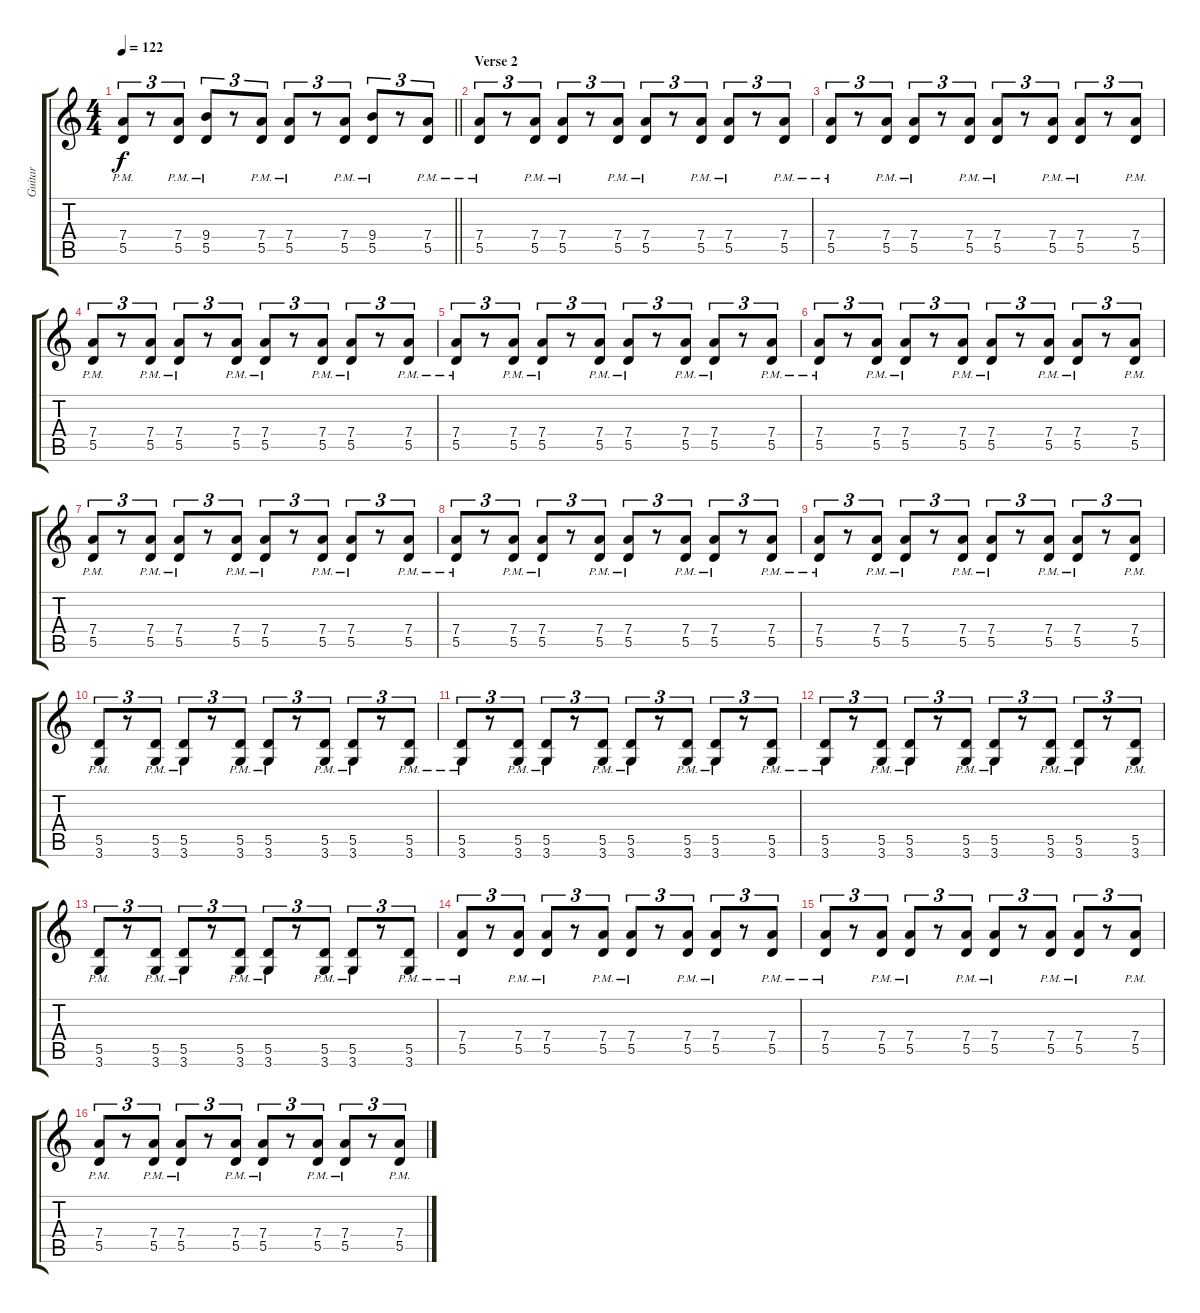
\track ("Guitar" "Guitar") {instrument electricguitarmuted}
\staff {score tabs}
\tuning (E4 B3 G3 D3 A2 E2) {hide}
\ts (4 4)
\tempo 122
\clef g2
\barLineRight lightlight
\ks c
(7.4{pm} 5.5{pm}).8{tu (3 2) dy f} r.8{tu (3 2)} (7.4{pm} 5.5{pm}).8{tu (3 2)} (9.4{pm} 5.5{pm}).8{tu (3 2)} r.8{tu (3 2)} (7.4{pm} 5.5{pm}).8{tu (3 2)} (7.4{pm} 5.5{pm}).8{tu (3 2)} r.8{tu (3 2)} (7.4{pm} 5.5{pm}).8{tu (3 2)} (9.4{pm} 5.5{pm}).8{tu (3 2)} r.8{tu (3 2)} (7.4{pm} 5.5{pm}).8{tu (3 2)} |
\section ("" "Verse 2")
(7.4{pm} 5.5{pm}).8{tu (3 2)} r.8{tu (3 2)} (7.4{pm} 5.5{pm}).8{tu (3 2)} (7.4{pm} 5.5{pm}).8{tu (3 2)} r.8{tu (3 2)} (7.4{pm} 5.5{pm}).8{tu (3 2)} (7.4{pm} 5.5{pm}).8{tu (3 2)} r.8{tu (3 2)} (7.4{pm} 5.5{pm}).8{tu (3 2)} (7.4{pm} 5.5{pm}).8{tu (3 2)} r.8{tu (3 2)} (7.4{pm} 5.5{pm}).8{tu (3 2)} |
(7.4{pm} 5.5{pm}).8{tu (3 2)} r.8{tu (3 2)} (7.4{pm} 5.5{pm}).8{tu (3 2)} (7.4{pm} 5.5{pm}).8{tu (3 2)} r.8{tu (3 2)} (7.4{pm} 5.5{pm}).8{tu (3 2)} (7.4{pm} 5.5{pm}).8{tu (3 2)} r.8{tu (3 2)} (7.4{pm} 5.5{pm}).8{tu (3 2)} (7.4{pm} 5.5{pm}).8{tu (3 2)} r.8{tu (3 2)} (7.4{pm} 5.5{pm}).8{tu (3 2)} |
(7.4{pm} 5.5{pm}).8{tu (3 2)} r.8{tu (3 2)} (7.4{pm} 5.5{pm}).8{tu (3 2)} (7.4{pm} 5.5{pm}).8{tu (3 2)} r.8{tu (3 2)} (7.4{pm} 5.5{pm}).8{tu (3 2)} (7.4{pm} 5.5{pm}).8{tu (3 2)} r.8{tu (3 2)} (7.4{pm} 5.5{pm}).8{tu (3 2)} (7.4{pm} 5.5{pm}).8{tu (3 2)} r.8{tu (3 2)} (7.4{pm} 5.5{pm}).8{tu (3 2)} |
(7.4{pm} 5.5{pm}).8{tu (3 2)} r.8{tu (3 2)} (7.4{pm} 5.5{pm}).8{tu (3 2)} (7.4{pm} 5.5{pm}).8{tu (3 2)} r.8{tu (3 2)} (7.4{pm} 5.5{pm}).8{tu (3 2)} (7.4{pm} 5.5{pm}).8{tu (3 2)} r.8{tu (3 2)} (7.4{pm} 5.5{pm}).8{tu (3 2)} (7.4{pm} 5.5{pm}).8{tu (3 2)} r.8{tu (3 2)} (7.4{pm} 5.5{pm}).8{tu (3 2)} |
(7.4{pm} 5.5{pm}).8{tu (3 2)} r.8{tu (3 2)} (7.4{pm} 5.5{pm}).8{tu (3 2)} (7.4{pm} 5.5{pm}).8{tu (3 2)} r.8{tu (3 2)} (7.4{pm} 5.5{pm}).8{tu (3 2)} (7.4{pm} 5.5{pm}).8{tu (3 2)} r.8{tu (3 2)} (7.4{pm} 5.5{pm}).8{tu (3 2)} (7.4{pm} 5.5{pm}).8{tu (3 2)} r.8{tu (3 2)} (7.4{pm} 5.5{pm}).8{tu (3 2)} |
(7.4{pm} 5.5{pm}).8{tu (3 2)} r.8{tu (3 2)} (7.4{pm} 5.5{pm}).8{tu (3 2)} (7.4{pm} 5.5{pm}).8{tu (3 2)} r.8{tu (3 2)} (7.4{pm} 5.5{pm}).8{tu (3 2)} (7.4{pm} 5.5{pm}).8{tu (3 2)} r.8{tu (3 2)} (7.4{pm} 5.5{pm}).8{tu (3 2)} (7.4{pm} 5.5{pm}).8{tu (3 2)} r.8{tu (3 2)} (7.4{pm} 5.5{pm}).8{tu (3 2)} |
(7.4{pm} 5.5{pm}).8{tu (3 2)} r.8{tu (3 2)} (7.4{pm} 5.5{pm}).8{tu (3 2)} (7.4{pm} 5.5{pm}).8{tu (3 2)} r.8{tu (3 2)} (7.4{pm} 5.5{pm}).8{tu (3 2)} (7.4{pm} 5.5{pm}).8{tu (3 2)} r.8{tu (3 2)} (7.4{pm} 5.5{pm}).8{tu (3 2)} (7.4{pm} 5.5{pm}).8{tu (3 2)} r.8{tu (3 2)} (7.4{pm} 5.5{pm}).8{tu (3 2)} |
(7.4{pm} 5.5{pm}).8{tu (3 2)} r.8{tu (3 2)} (7.4{pm} 5.5{pm}).8{tu (3 2)} (7.4{pm} 5.5{pm}).8{tu (3 2)} r.8{tu (3 2)} (7.4{pm} 5.5{pm}).8{tu (3 2)} (7.4{pm} 5.5{pm}).8{tu (3 2)} r.8{tu (3 2)} (7.4{pm} 5.5{pm}).8{tu (3 2)} (7.4{pm} 5.5{pm}).8{tu (3 2)} r.8{tu (3 2)} (7.4{pm} 5.5{pm}).8{tu (3 2)} |
(5.5{pm} 3.6{pm}).8{tu (3 2)} r.8{tu (3 2)} (5.5{pm} 3.6{pm}).8{tu (3 2)} (5.5{pm} 3.6{pm}).8{tu (3 2)} r.8{tu (3 2)} (5.5{pm} 3.6{pm}).8{tu (3 2)} (5.5{pm} 3.6{pm}).8{tu (3 2)} r.8{tu (3 2)} (5.5{pm} 3.6{pm}).8{tu (3 2)} (5.5{pm} 3.6{pm}).8{tu (3 2)} r.8{tu (3 2)} (5.5{pm} 3.6{pm}).8{tu (3 2)} |
(5.5{pm} 3.6{pm}).8{tu (3 2)} r.8{tu (3 2)} (5.5{pm} 3.6{pm}).8{tu (3 2)} (5.5{pm} 3.6{pm}).8{tu (3 2)} r.8{tu (3 2)} (5.5{pm} 3.6{pm}).8{tu (3 2)} (5.5{pm} 3.6{pm}).8{tu (3 2)} r.8{tu (3 2)} (5.5{pm} 3.6{pm}).8{tu (3 2)} (5.5{pm} 3.6{pm}).8{tu (3 2)} r.8{tu (3 2)} (5.5{pm} 3.6{pm}).8{tu (3 2)} |
(5.5{pm} 3.6{pm}).8{tu (3 2)} r.8{tu (3 2)} (5.5{pm} 3.6{pm}).8{tu (3 2)} (5.5{pm} 3.6{pm}).8{tu (3 2)} r.8{tu (3 2)} (5.5{pm} 3.6{pm}).8{tu (3 2)} (5.5{pm} 3.6{pm}).8{tu (3 2)} r.8{tu (3 2)} (5.5{pm} 3.6{pm}).8{tu (3 2)} (5.5{pm} 3.6{pm}).8{tu (3 2)} r.8{tu (3 2)} (5.5{pm} 3.6{pm}).8{tu (3 2)} |
(5.5{pm} 3.6{pm}).8{tu (3 2)} r.8{tu (3 2)} (5.5{pm} 3.6{pm}).8{tu (3 2)} (5.5{pm} 3.6{pm}).8{tu (3 2)} r.8{tu (3 2)} (5.5{pm} 3.6{pm}).8{tu (3 2)} (5.5{pm} 3.6{pm}).8{tu (3 2)} r.8{tu (3 2)} (5.5{pm} 3.6{pm}).8{tu (3 2)} (5.5{pm} 3.6{pm}).8{tu (3 2)} r.8{tu (3 2)} (5.5{pm} 3.6{pm}).8{tu (3 2)} |
(7.4{pm} 5.5{pm}).8{tu (3 2)} r.8{tu (3 2)} (7.4{pm} 5.5{pm}).8{tu (3 2)} (7.4{pm} 5.5{pm}).8{tu (3 2)} r.8{tu (3 2)} (7.4{pm} 5.5{pm}).8{tu (3 2)} (7.4{pm} 5.5{pm}).8{tu (3 2)} r.8{tu (3 2)} (7.4{pm} 5.5{pm}).8{tu (3 2)} (7.4{pm} 5.5{pm}).8{tu (3 2)} r.8{tu (3 2)} (7.4{pm} 5.5{pm}).8{tu (3 2)} |
(7.4{pm} 5.5{pm}).8{tu (3 2)} r.8{tu (3 2)} (7.4{pm} 5.5{pm}).8{tu (3 2)} (7.4{pm} 5.5{pm}).8{tu (3 2)} r.8{tu (3 2)} (7.4{pm} 5.5{pm}).8{tu (3 2)} (7.4{pm} 5.5{pm}).8{tu (3 2)} r.8{tu (3 2)} (7.4{pm} 5.5{pm}).8{tu (3 2)} (7.4{pm} 5.5{pm}).8{tu (3 2)} r.8{tu (3 2)} (7.4{pm} 5.5{pm}).8{tu (3 2)} |
(7.4{pm} 5.5{pm}).8{tu (3 2)} r.8{tu (3 2)} (7.4{pm} 5.5{pm}).8{tu (3 2)} (7.4{pm} 5.5{pm}).8{tu (3 2)} r.8{tu (3 2)} (7.4{pm} 5.5{pm}).8{tu (3 2)} (7.4{pm} 5.5{pm}).8{tu (3 2)} r.8{tu (3 2)} (7.4{pm} 5.5{pm}).8{tu (3 2)} (7.4{pm} 5.5{pm}).8{tu (3 2)} r.8{tu (3 2)} (7.4{pm} 5.5{pm}).8{tu (3 2)}
